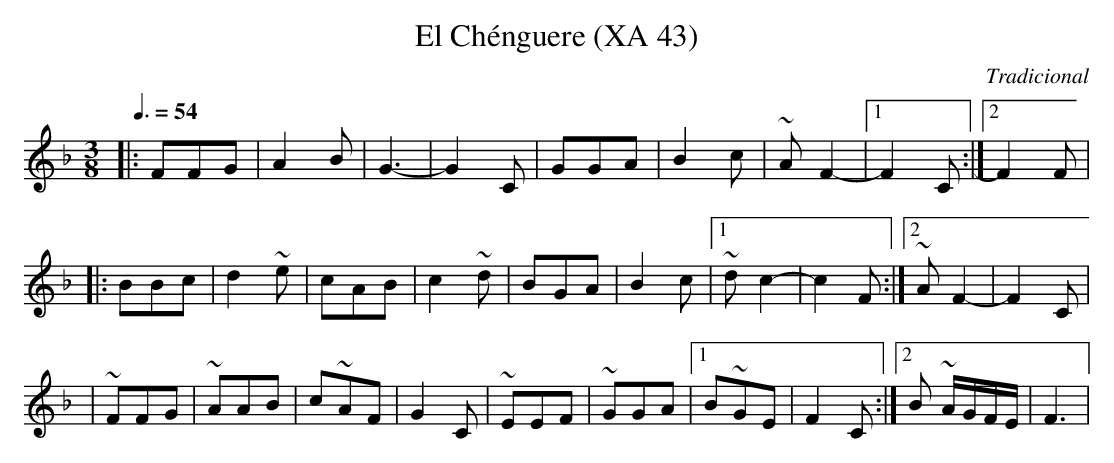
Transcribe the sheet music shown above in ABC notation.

X:1
T:El Chénguere (XA 43)
C:Tradicional
M:3/8
L:1/8
Q:3/8=54
K:F
|: FFG|A2 B|G3-|G2 C|GGA|B2 c|~A F2-|[1 F2 C :|[2 F2 F|
|: BBc|d2 ~e|cAB|c2 ~d|BGA|B2 c|[1 ~d c2-|c2 F :|[2 ~A F2-|F2 C|
|~FFG|~AAB|c~AF|G2 C|~EEF|~GGA|[1 B~GE|F2 C :|[2 B ~A/G/F/E/|F3|
